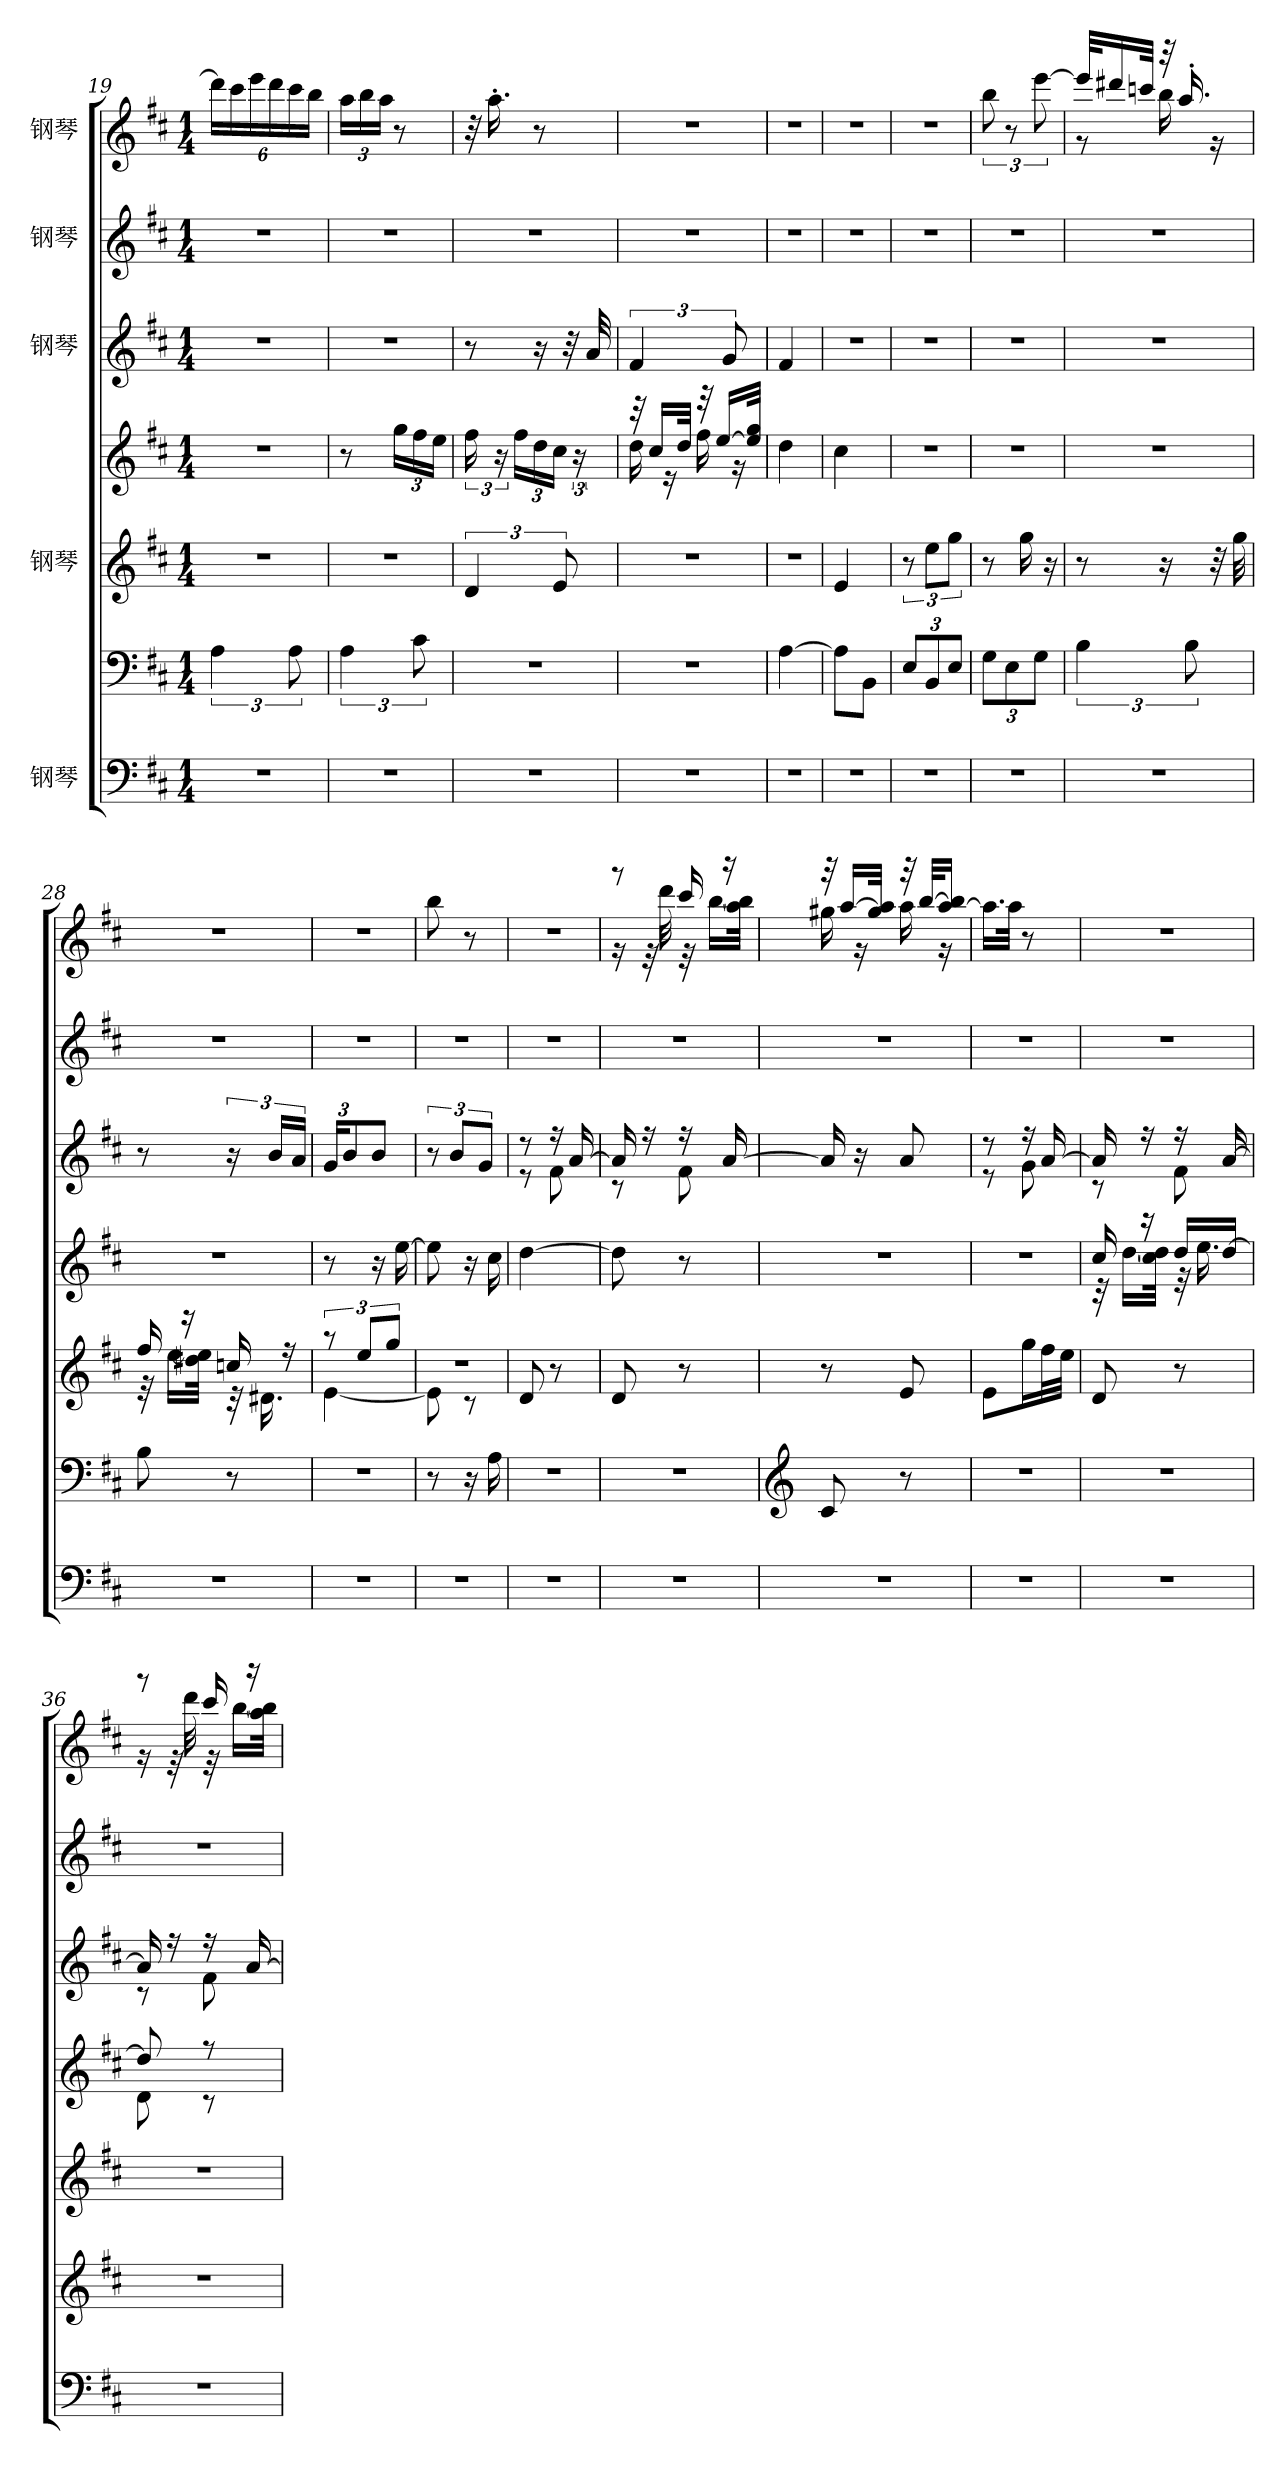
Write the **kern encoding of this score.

**kern	**kern	**kern	**kern	**kern	**kern	**kern
*part5	*part5	*part4	*part4	*part3	*part2	*part1
*staff7	*staff6	*staff5	*staff4	*staff3	*staff2	*staff1
*I"钢琴	*	*I"钢琴	*	*I"钢琴	*I"钢琴	*I"钢琴
*clefF4	*clefF4	*clefG2	*clefG2	*clefG2	*clefG2	*clefG2
*k[f#c#]	*k[f#c#]	*k[f#c#]	*k[f#c#]	*k[f#c#]	*k[f#c#]	*k[f#c#]
*M1/4	*M1/4	*M1/4	*M1/4	*M1/4	*M1/4	*M1/4
*	*	*	*	*	*	*Xbrackettup
=19	=19	=19	=19	=19	=19	=19
4r	6A\	4r	4r	4r	4r	24ddd\LL]
.	.	.	.	.	.	24ccc#\
.	.	.	.	.	.	24eee\
.	.	.	.	.	.	24ddd\
.	12A\	.	.	.	.	24ccc#\
.	.	.	.	.	.	24bb\JJ
=20	=20	=20	=20	=20	=20	=20
4r	6A\	4r	8r	4r	4r	24aa\LL
.	.	.	.	.	.	24bb\
.	.	.	.	.	.	24aa\JJ
*	*	*	*Xbrackettup	*	*	*
.	.	.	24gg\LL	.	.	8r
.	12c#\	.	24ff#\	.	.	.
.	.	.	24ee\JJ	.	.	.
=21	=21	=21	=21	=21	=21	=21
*	*	*	*brackettup	*	*	*
4r	4r	6d/	24ff#\	8r	4r	32r
.	.	.	.	.	.	16.aa'\
.	.	.	24r	.	.	.
.	.	.	24ff#\LL	.	.	.
.	.	.	24dd\	16r	.	8r
.	.	12e/	24cc#\JJ	.	.	.
.	.	.	.	32r	.	.
.	.	.	24r	.	.	.
.	.	.	.	32a/	.	.
!!LO:PB:g=z
=22	=22	=22	=22	=22	=22	=22
*	*	*	*^	*	*	*
4r	4r	4r	32r	16dd\	6f#/	4r	4r
.	.	.	16cc#/LL	.	.	.	.
.	.	.	.	16r	.	.	.
.	.	.	32dd/JJk	.	.	.	.
.	.	.	32r	16ff#\	.	.	.
.	.	.	[16ee/LL	.	.	.	.
.	.	.	.	.	12g/	.	.
.	.	.	.	16r	.	.	.
.	.	.	32ee/] 32gg/JJk	.	.	.	.
*	*	*	*v	*v	*	*	*
=23	=23	=23	=23	=23	=23	=23
4r	[4A\	4r	4dd\	4f#/	4r	4r
=24	=24	=24	=24	=24	=24	=24
4r	8A\L]	4e/	4cc#\	4r	4r	4r
.	8BB\J	.	.	.	.	.
=25	=25	=25	=25	=25	=25	=25
*	*Xbrackettup	*	*	*	*	*
4r	12E/L	12r	4r	4r	4r	4r
.	12BB/	12ee\L	.	.	.	.
.	12E/J	12gg\J	.	.	.	.
=26	=26	=26	=26	=26	=26	=26
*	*	*	*	*	*	*brackettup
4r	12G\L	8r	4r	4r	4r	12bb\
.	12E\	.	.	.	.	12r
.	.	16gg\	.	.	.	.
.	12G\J	.	.	.	.	[12eee\
.	.	16r	.	.	.	.
=27	=27	=27	=27	=27	=27	=27
*	*brackettup	*	*	*	*	*
*	*	*	*	*	*	*^
4r	6B\	8r	4r	4r	4r	32eee/KLL]	8r
.	.	.	.	.	.	16ddd#X/	.
.	.	.	.	.	.	32cccn/JJk	.
.	.	16r	.	.	.	32r	16bb\
.	.	.	.	.	.	16.aa'/	.
.	12B\	.	.	.	.	.	.
.	.	32r	.	.	.	.	16r
.	.	32gg\	.	.	.	.	.
*	*	*	*	*	*	*v	*v
!!LO:PB:g=z
=28	=28	=28	=28	=28	=28	=28
*	*	*^	*	*	*	*
4r	8B\	16ff#/	32r	4r	8r	4r	4r
.	.	.	[16ee\LL	.	.	.	.
.	.	16r	.	.	.	.	.
.	.	.	32dd#X\ 32ee\]JJk	.	.	.	.
.	8r	16ccn/	32r	.	24r	.	.
.	.	.	16.d#X\	.	.	.	.
.	.	.	.	.	24b/LL	.	.
.	.	16r	.	.	.	.	.
.	.	.	.	.	24a/JJ	.	.
=29	=29	=29	=29	=29	=29	=29	=29
*	*	*	*	*	*Xbrackettup	*	*
4r	4r	12r	[4e\	8r	24g/KL	4r	4r
.	.	.	.	.	12b/	.	.
.	.	12ee/L	.	.	.	.	.
.	.	.	.	16r	8b/J	.	.
.	.	12gg/J	.	.	.	.	.
.	.	.	.	[16ee\	.	.	.
=30	=30	=30	=30	=30	=30	=30	=30
*	*	*	*	*	*brackettup	*	*
4r	8r	4r	8e\]	8ee\]	12r	4r	8bb\
.	.	.	.	.	12b/L	.	.
.	16r	.	8r	16r	.	.	8r
.	.	.	.	.	12g/J	.	.
.	16A\	.	.	16cc#\	.	.	.
*	*	*v	*v	*	*	*	*
=31	=31	=31	=31	=31	=31	=31
*	*	*	*	*^	*	*
4r	4r	8d/	[4dd\	8r	8r	4r	4r
.	.	8r	.	16r	8f#\	.	.
.	.	.	.	[16a/	.	.	.
=32	=32	=32	=32	=32	=32	=32	=32
*	*	*	*	*	*	*	*^
4r	4r	8d/	8dd\]	16a/]	8r	4r	8r	16r
.	.	.	.	16r	.	.	.	32r
.	.	.	.	.	.	.	.	32ddd\
.	.	8r	8r	16r	8f#\	.	16ccc#/	32r
.	.	.	.	.	.	.	.	[16bb\LL
.	.	.	.	[16a/	.	.	16r	.
.	.	.	.	.	.	.	.	32aa\ 32bb\]JJk
*	*	*	*	*v	*v	*	*	*
!!LO:PB:g=z	!!
=33	=33	=33	=33	=33	=33	=33	=33
*	*clefG2	*	*	*	*	*	*
4r	8c#/	8r	4r	16a/]	4r	32r	16gg#X\
.	.	.	.	.	.	[16aa/LL	.
.	.	.	.	16r	.	.	16r
.	.	.	.	.	.	32gg#/ 32aa/]JJk	.
.	8r	8e/	.	8a/	.	32r	16aa\
.	.	.	.	.	.	[32bb/KLL	.
.	.	.	.	.	.	[16aa/ 16bb/]JJ	16r
*	*	*	*	*	*	*v	*v
=34	=34	=34	=34	=34	=34	=34
*	*	*	*	*^	*	*
4r	4r	8e\L	4r	8r	8r	4r	16.aa\LL]
.	.	.	.	.	.	.	32aa\JJk
.	.	16gg\L	.	16r	8g\	.	8r
.	.	32ff#\L	.	[16a/	.	.	.
.	.	32ee\JJJ	.	.	.	.	.
=35	=35	=35	=35	=35	=35	=35	=35
*	*	*	*^	*	*	*	*
4r	4r	8d/	16cc#/	32r	16a/]	8r	4r	4r
.	.	.	.	[16dd\LL	.	.	.	.
.	.	.	16r	.	16r	.	.	.
.	.	.	.	32cc#\ 32dd\]JJk	.	.	.	.
.	.	8r	16dd/LL	32r	16r	8f#\	.	.
.	.	.	.	16.ee\	.	.	.	.
.	.	.	[16dd/JJ	.	[16a/	.	.	.
=36	=36	=36	=36	=36	=36	=36	=36	=36
*	*	*	*	*	*	*	*	*^
4r	4r	4r	8dd/]	8d\	16a/]	8r	4r	8r	16r
.	.	.	.	.	16r	.	.	.	32r
.	.	.	.	.	.	.	.	.	32ddd\
.	.	.	8r	8r	16r	8f#\	.	16ccc#/	32r
.	.	.	.	.	.	.	.	.	[16bb\LL
.	.	.	.	.	[16a/	.	.	16r	.
.	.	.	.	.	.	.	.	.	32aa\ 32bb\]JJk
*	*	*	*v	*v	*	*	*	*v	*v
*	*	*	*	*v	*v	*	*
=	=	=	=	=	=	=
*-	*-	*-	*-	*-	*-	*-
